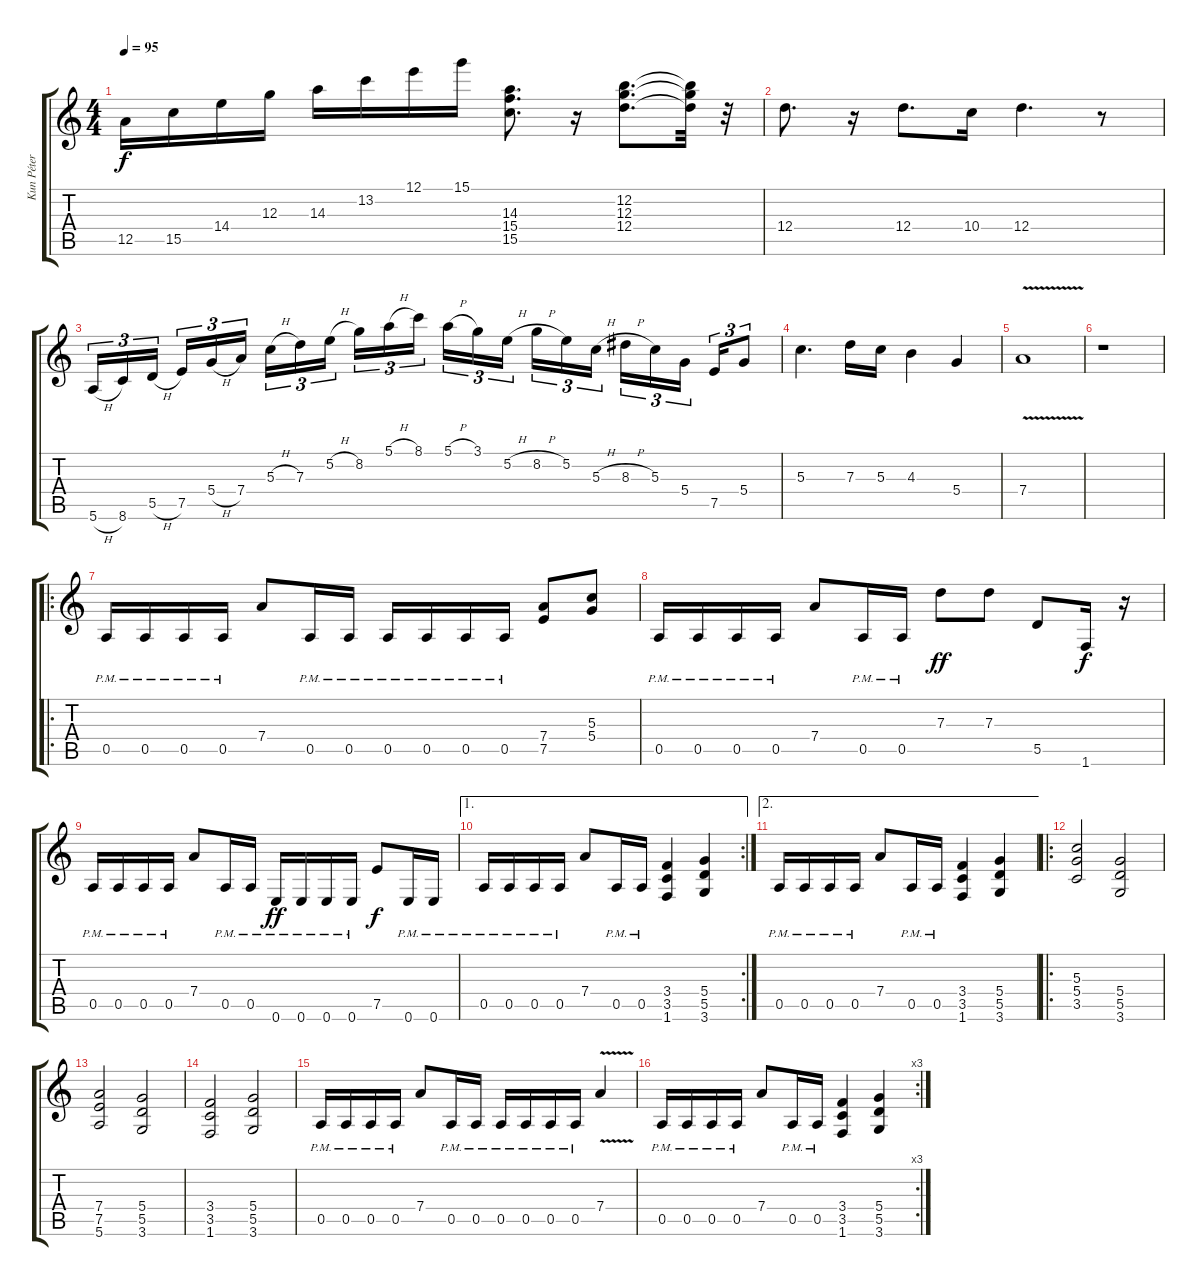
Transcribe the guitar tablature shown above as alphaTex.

\track ("Kun Péter" "Kun Péter") {instrument distortionguitar}
\staff {score tabs}
\tuning (E4 B3 G3 D3 A2 E2) {hide}
\ts (4 4)
\tempo 95
\clef g2
\ks c
12.5.16{dy f} 15.5.16 14.4.16 12.3.16 14.3.16 13.2.16 12.1.16 15.1.16 (14.3 15.4 15.5).8{d} r.16 (12.2 12.3 12.4).8{d} (12.2{t} 12.3{t} 12.4{t}).32 r.32 |
12.4.8{d} r.16 12.4.8{d} 10.4.16 12.4.4{d} r.8 |
5.6{h}.16{tu (3 2)} 8.6.16{tu (3 2)} 5.5{h}.16{tu (3 2) beam splitsecondary} 7.5.16{tu (3 2)} 5.4{h}.16{tu (3 2)} 7.4.16{tu (3 2)} 5.3{h}.16{tu (3 2)} 7.3.16{tu (3 2)} 5.2{h}.16{tu (3 2) beam splitsecondary} 8.2.16{tu (3 2)} 5.1{h}.16{tu (3 2)} 8.1.16{tu (3 2)} 5.1{h}.16{tu (3 2)} 3.1.16{tu (3 2)} 5.2{h}.16{tu (3 2) beam splitsecondary} 8.2{h}.16{tu (3 2)} 5.2.16{tu (3 2)} 5.3{h}.16{tu (3 2)} 8.3{h}.16{tu (3 2)} 5.3.16{tu (3 2)} 5.4.16{tu (3 2) beam splitsecondary} 7.5.16{tu (3 2)} 5.4.8{tu (3 2)} |
5.3.4{d} 7.3.16 5.3.16 4.3.4 5.4.4 |
7.4{v}.1 |
r.1 |
\ro
0.5{pm}.16{instrument distortionguitar} 0.5{pm}.16 0.5{pm}.16 0.5{pm}.16 7.4.8 0.5{pm}.16 0.5{pm}.16 0.5{pm}.16 0.5{pm}.16 0.5{pm}.16 0.5{pm}.16 (7.4 7.5).8 (5.3 5.4).8 |
0.5{pm}.16 0.5{pm}.16 0.5{pm}.16 0.5{pm}.16 7.4.8 0.5{pm}.16 0.5{pm}.16 7.3.8{dy ff} 7.3.8 5.5.8 1.6.16{dy f} r.16 |
0.5{pm}.16 0.5{pm}.16 0.5{pm}.16 0.5{pm}.16 7.4.8 0.5{pm}.16 0.5{pm}.16 0.6{pm}.16{dy ff} 0.6{pm}.16 0.6{pm}.16 0.6{pm}.16 7.5.8{dy f} 0.6{pm}.16 0.6{pm}.16 |
\ae 1
\rc 2
0.5{pm}.16 0.5{pm}.16 0.5{pm}.16 0.5{pm}.16 7.4.8 0.5{pm}.16 0.5{pm}.16 (3.4 3.5 1.6).4 (5.4 5.5 3.6).4 |
\ae 2
0.5{pm}.16 0.5{pm}.16 0.5{pm}.16 0.5{pm}.16 7.4.8 0.5{pm}.16 0.5{pm}.16 (3.4 3.5 1.6).4 (5.4 5.5 3.6).4 |
\ro
(5.3 5.4 3.5).2 (5.4 5.5 3.6).2 |
(7.4 7.5 5.6).2 (5.4 5.5 3.6).2 |
(3.4 3.5 1.6).2 (5.4 5.5 3.6).2 |
0.5{pm}.16 0.5{pm}.16 0.5{pm}.16 0.5{pm}.16 7.4.8 0.5{pm}.16 0.5{pm}.16 0.5{pm}.16 0.5{pm}.16 0.5{pm}.16 0.5{pm}.16 7.4{v}.4 |
\rc 3
0.5{pm}.16 0.5{pm}.16 0.5{pm}.16 0.5{pm}.16 7.4.8 0.5{pm}.16 0.5{pm}.16 (3.4 3.5 1.6).4 (5.4 5.5 3.6).4
